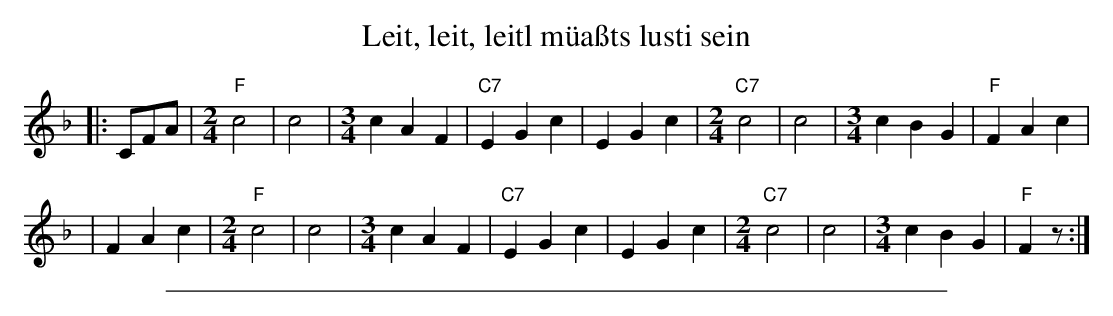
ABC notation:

X:1
T: Leit, leit, leitl m\"ua\ssts lusti sein
M: none
K: F
|: CFA \
|[M:2/4][L:1/8]"F"c4 | c4 \
|[M:3/4][L:1/8]c2 A2 F2 | "C7"E2 G2 c2 | E2 G2 c2 \
|[M:2/4][L:1/8]"C7"c4 | c4 \
|[M:3/4][L:1/8]c2 B2 G2 | "F"F2 A2 c2 |
| F2 A2 c2 \
|[M:2/4][L:1/8]"F"c4 | c4 \
|[M:3/4][L:1/8]c2 A2 F2 | "C7"E2 G2 c2 | E2 G2 c2 \
|[M:2/4][L:1/8]"C7"c4 | c4 \
|[M:3/4][L:1/8]c2 B2 G2 | "F"F2 z :|
